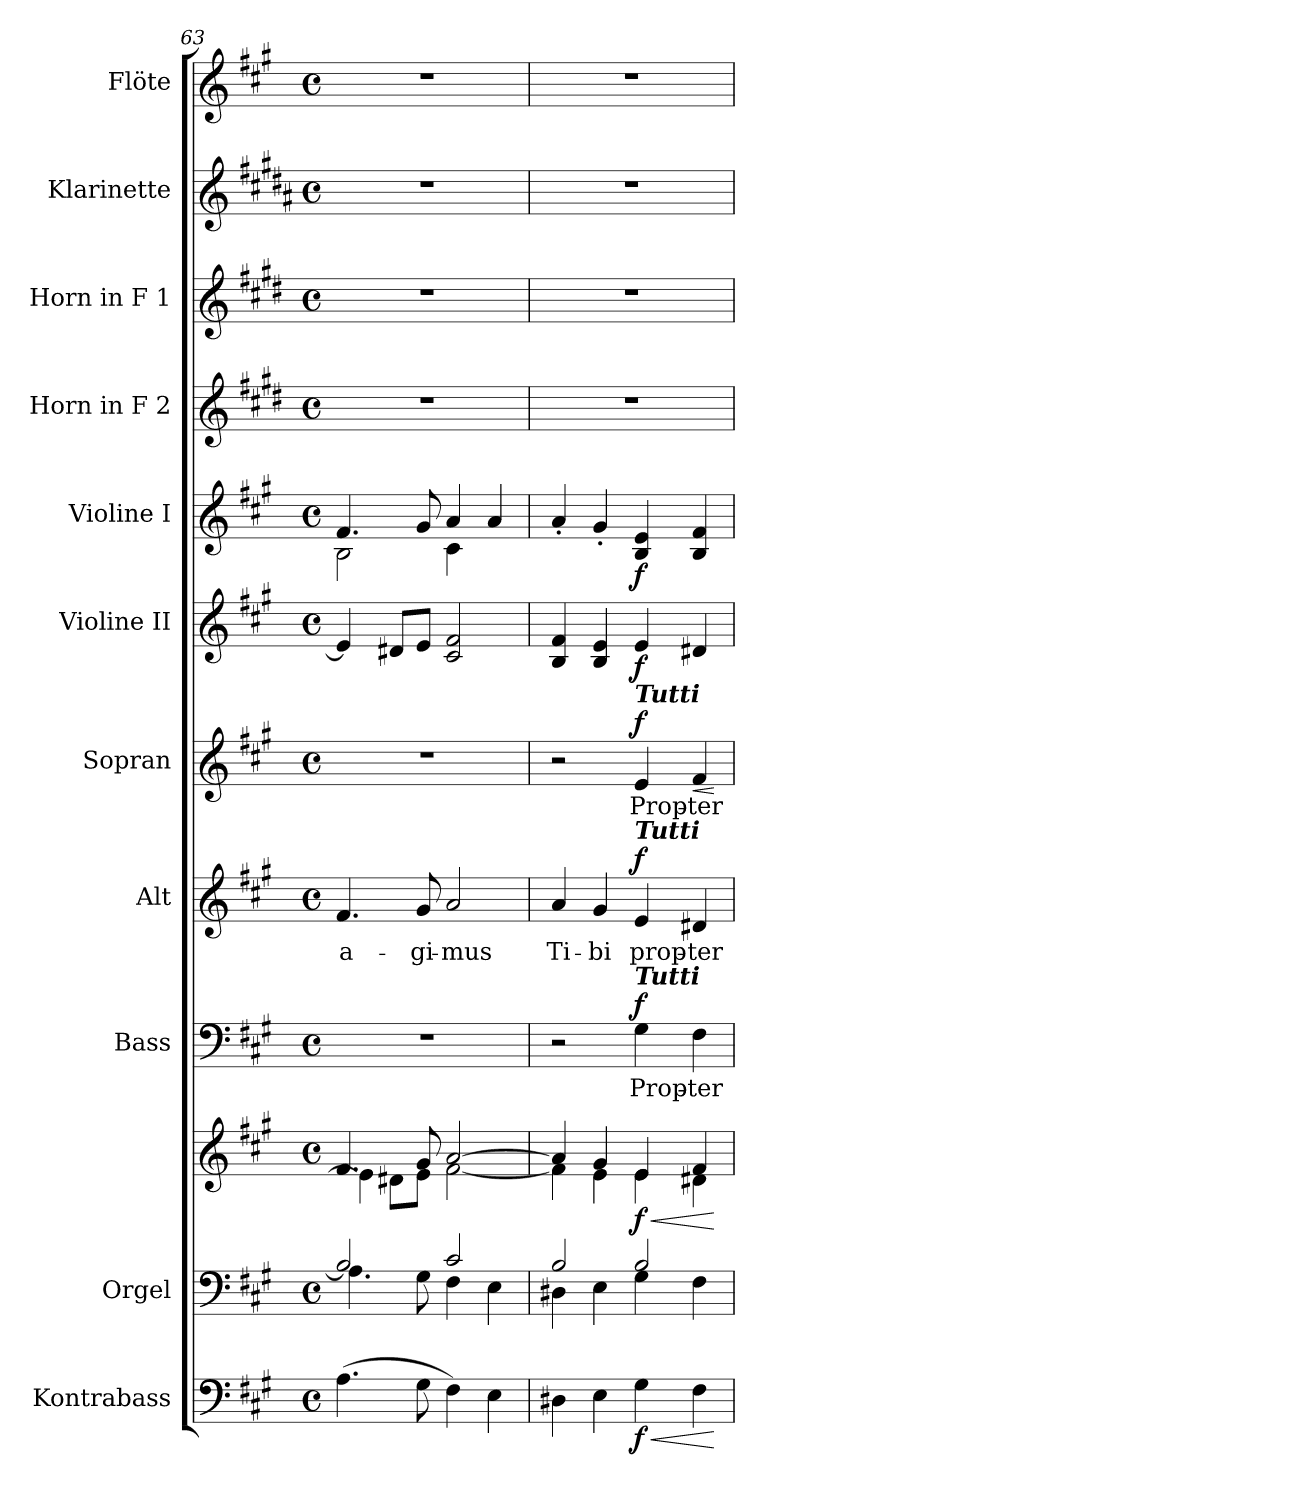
**kern	**dynam	**kern	**kern	**dynam	**kern	**text	**dynam	**kern	**text	**dynam	**kern	**text	**dynam	**kern	**dynam	**kern	**dynam	**kern	**kern	**kern	**kern
*part11	*part11	*part10	*part10	*part10	*part9	*part9	*part9	*part8	*part8	*part8	*part7	*part7	*part7	*part6	*part6	*part5	*part5	*part4	*part3	*part2	*part1
*staff12	*staff12	*staff11	*staff10	*staff10/11	*staff9	*staff9	*staff9	*staff8	*staff8	*staff8	*staff7	*staff7	*staff7	*staff6	*staff6	*staff5	*staff5	*staff4	*staff3	*staff2	*staff1
*I"Kontrabass	*	*I"Orgel	*	*	*I"Bass	*	*	*I"Alt	*	*	*I"Sopran	*	*	*I"Violine II	*	*I"Violine I	*	*I"Horn in F 2	*I"Horn in F 1	*I"Klarinette	*I"Flöte
*I'Kb.	*	*I'Org.	*	*	*I'B.	*	*	*I'A.	*	*	*I'S.	*	*	*I'Vl. II	*	*I'Vl. I	*	*	*	*I'Kl.	*I'Fl.
*clefF4	*	*clefF4	*clefG2	*	*clefF4	*	*	*clefG2	*	*	*clefG2	*	*	*clefG2	*	*clefG2	*	*clefG2	*clefG2	*clefG2	*clefG2
*ITrd7c12	*	*	*	*	*	*	*	*	*	*	*	*	*	*	*	*	*	*ITrd4c7	*ITrd4c7	*ITrd1c2	*
*k[f#c#g#]	*	*k[f#c#g#]	*k[f#c#g#]	*	*k[f#c#g#]	*	*	*k[f#c#g#]	*	*	*k[f#c#g#]	*	*	*k[f#c#g#]	*	*k[f#c#g#]	*	*k[f#c#g#]	*k[f#c#g#]	*k[f#c#g#]	*k[f#c#g#]
*A:	*	*A:	*A:	*	*A:	*	*	*A:	*	*	*A:	*	*	*A:	*	*A:	*	*A:	*A:	*A:	*A:
*M4/4	*	*M4/4	*M4/4	*	*M4/4	*	*	*M4/4	*	*	*M4/4	*	*	*M4/4	*	*M4/4	*	*M4/4	*M4/4	*M4/4	*M4/4
*met(c)	*	*met(c)	*met(c)	*	*met(c)	*	*	*met(c)	*	*	*met(c)	*	*	*met(c)	*	*met(c)	*	*met(c)	*met(c)	*met(c)	*met(c)
=63	=63	=63	=63	=63	=63	=63	=63	=63	=63	=63	=63	=63	=63	=63	=63	=63	=63	=63	=63	=63	=63
*	*	*^	*^	*	*	*	*	*	*	*	*	*	*	*	*	*	*	*	*	*	*
!	!	!	!	!	!	!	!	!	!	!	!LO:LY:b	!	!	!	!	!	!	!	!	!	!	!	!
*	*	*	*	*	*	*	*	*	*	*	*	*	*	*	*	*	*	*^	*	*	*	*	*
(>4.AA\	.	2B/]	4.A\	4.f#/	4e\]	.	1r	.	.	4.f#/	a-	.	1r	.	.	4e/]	.	4.f#/	2B\	.	1r	1r	1r	1r
.	.	.	.	.	8d#X\L	.	.	.	.	.	.	.	.	.	.	8d#X/L	.	.	.	.	.	.	.	.
!	!	!	!	!	!	!	!	!	!	!	!LO:LY:b	!	!	!	!	!	!	!	!	!	!	!	!	!
8GG#\	.	.	8G#\	8g#/	8e\J	.	.	.	.	8g#/	-gi-	.	.	.	.	8e/J	.	8g#/	.	.	.	.	.	.
!	!	!	!	!	!	!	!	!	!	!	!LO:LY:b	!	!	!	!	!	!	!	!	!	!	!	!	!
4FF#\)	.	2c#/	4F#\	[>2a/	[<2f#\	.	.	.	.	2a/	-mus	.	.	.	.	2c#/ 2f#/	.	4a/	4c#\	.	.	.	.	.
4EE\	.	.	4E\	.	.	.	.	.	.	.	.	.	.	.	.	.	.	4a/	4ryy	.	.	.	.	.
!!LO:PB:g=z
=64	=64	=64	=64	=64	=64	=64	=64	=64	=64	=64	=64	=64	=64	=64	=64	=64	=64	=64	=64	=64	=64	=64	=64	=64
!	!	!	!	!	!	!	!	!	!	!	!LO:LY:b	!	!	!	!	!	!	!	!	!	!	!	!	!
*	*	*	*	*	*	*	*	*	*	*	*	*	*	*	*	*	*	*v	*v	*	*	*	*	*
4DD#X\	.	2B/	4D#X\	4a/]	4f#\]	.	2r	.	.	4a/	Ti-	.	2r	.	.	4B/ 4f#/	.	4a'</	.	1r	1r	1r	1r
!	!	!	!	!	!	!	!	!	!	!	!LO:LY:b	!	!	!	!	!	!	!	!	!	!	!	!
4EE\	.	.	4E\	4g#/	4e\	.	.	.	.	4g#/	-bi	.	.	.	.	4B/ 4e/	.	4g#'</	.	.	.	.	.
!	!	!	!	!	!	!	!	!	!	!	!	!	!LO:TX:a:Bi:t=Tutti	!	!	!	!	!	!	!	!	!	!
!	!	!	!	!	!	!	!	!	!	!LO:TX:a:Bi:t=Tutti	!	!	!	!	!	!	!	!	!	!	!	!	!
!	!	!	!	!	!	!	!LO:TX:a:Bi:t=Tutti	!	!	!	!	!	!	!	!	!	!	!	!	!	!	!	!
!	!LO:HP:b	!	!	!	!	!LO:HP:b	!	!LO:LY:b	!	!	!LO:LY:b	!	!	!LO:LY:b	!	!	!	!	!	!	!	!	!
!	!LO:DY:n=1:b	!	!	!	!	!LO:DY:n=1:b	!	!	!LO:DY:a	!	!	!LO:DY:a	!	!	!LO:DY:a	!	!LO:DY:b	!	!LO:DY:b	!	!	!	!
4GG#\	< f	2B/	4G#\	4e/	4e\	< f	4G#\	Prop-	f	4e/	prop-	f	4e/	Prop-	f	4e/	f	4B/ 4e/	f	.	.	.	.
!	!	!	!	!	!	!	!	!LO:LY:b	!	!	!LO:LY:b	!	!	!LO:LY:b	!LO:HP:b	!	!	!	!	!	!	!	!
4FF#\	.	.	4F#\	4f#/	4d#X\	.	4F#\	-ter	.	4d#X/	-ter	.	4f#/	-ter	<	4d#X/	.	4B/ 4f#/	.	.	.	.	.
*	*	*v	*v	*	*	*	*	*	*	*	*	*	*	*	*	*	*	*	*	*	*	*	*
*	*	*	*v	*v	*	*	*	*	*	*	*	*	*	*	*	*	*	*	*	*	*	*
.	[	.	.	[	.	.	.	.	.	.	.	.	[	.	.	.	.	.	.	.	.
=	=	=	=	=	=	=	=	=	=	=	=	=	=	=	=	=	=	=	=	=	=
*-	*-	*-	*-	*-	*-	*-	*-	*-	*-	*-	*-	*-	*-	*-	*-	*-	*-	*-	*-	*-	*-
